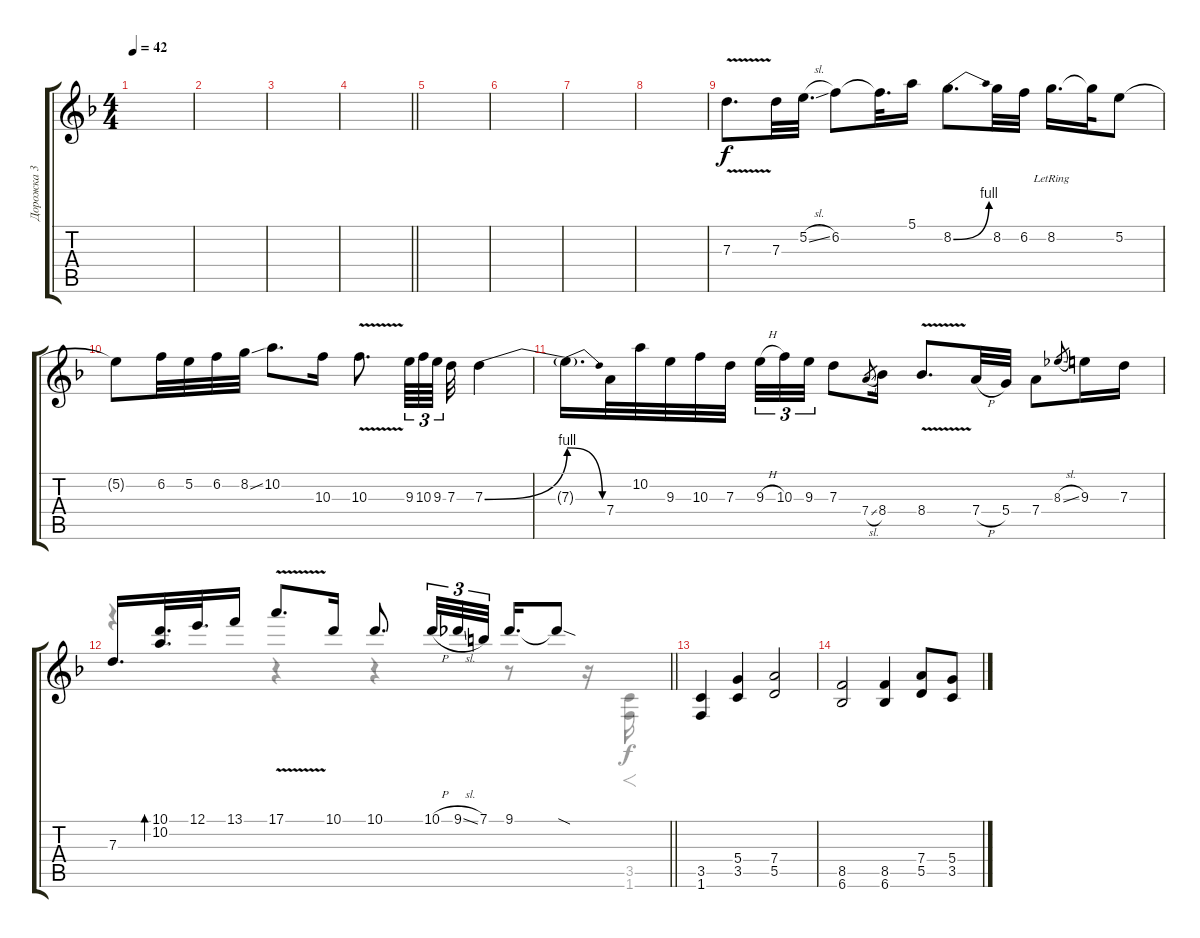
\track ("Дорожка 3" "Дорожка 3") {instrument distortionguitar}
\staff {score tabs}
\tuning (E4 B3 G3 D3 A2 E2) {hide}
\voice
\ts (4 4)
\tempo 42
\clef g2
\ks dminor
|
|
|
\barLineRight lightlight
|
|
|
|
|
7.3{v}.8{d} 7.3.32 5.2{sl}.32{d} 6.2.8 6.2{t}.32{d} 5.1.16 8.2{be (bend 0 0 60 4)}.8{d} 8.2.32 6.2.32 8.2{lr}.16{d} 8.2{t}.32 5.2.8 |
5.2{t}.8 6.2.32 5.2.32 6.2.32 8.2{ss}.32 10.2.8{d} 10.3.16 10.3{v}.8{d} 9.3.64{tu (3 2)} 10.3.64{tu (3 2)} 9.3.64{tu (3 2) beam splitsecondary} 7.3.32 7.3{be (bend 0 0 60 4)}.4 |
7.3{be (release 0 4 60 0) t}.16{d} 7.4.32 10.2.32 9.3.32 10.3.32 7.3.32 9.3{h}.32{tu (3 2)} 10.3.32{tu (3 2)} 9.3.32{tu (3 2)} 7.3.8 7.4{sl}.8{gr} 8.4.16 8.4{v}.8{d} 7.4{h}.32 5.4.32 7.4.8 8.3{sl}.8{gr} 9.3.16 7.3.16 |
\barLineRight lightlight
7.3.16{d} (10.1 10.2).32{d bd 480} 12.1.32{d} 13.1.16 17.1{v}.8{d} 10.1.16 10.1.8{d} 10.1{h}.32{tu (3 2)} 9.1{sl}.32{tu (3 2)} 7.1.32{tu (3 2)} 9.1.16{d} 9.1{sod t}.8 |
(3.5 1.6).4 (5.4 3.5).4 (7.4 5.5).2 |
(8.5 6.6).2 (8.5 6.6).4 (7.4 5.5).8 (5.4 3.5).8 |
|
\voice
\clef g2
\ottava regular
\simile none
\ks dminor
|
|
|
\barLineRight lightlight
|
|
|
|
|
|
|
|
\barLineRight lightlight
r.4 r.4 r.4 r.8 r.16 (3.5 1.6).16{f} |
|
|
|
